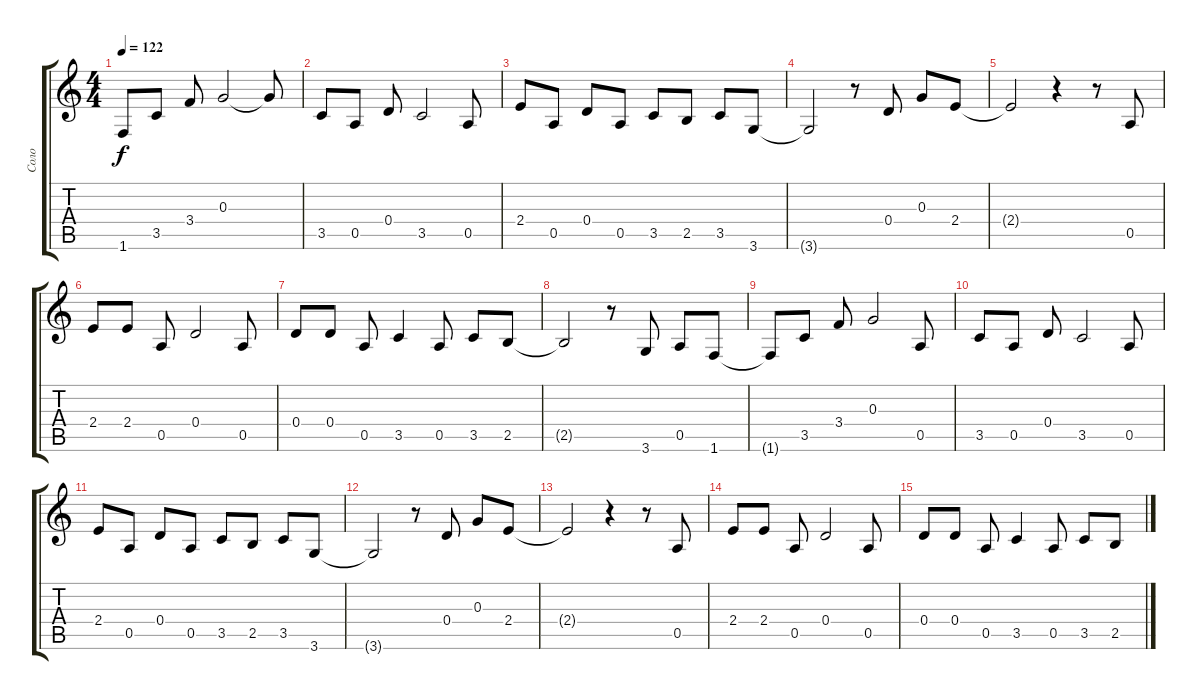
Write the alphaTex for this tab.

\track ("Соло" "Соло") {instrument electricguitarmuted}
\staff {score tabs}
\tuning (E4 B3 G3 D3 A2 E2) {hide}
\ts (4 4)
\tempo 122
\clef g2
\ks c
1.6{t}.8{dy f} 3.5.8 3.4.8 0.3.2 0.3{t}.8 |
3.5.8 0.5.8 0.4.8 3.5.2 0.5.8 |
2.4.8 0.5.8 0.4.8 0.5.8 3.5.8 2.5.8 3.5.8 3.6.8 |
3.6{t}.2 r.8 0.4.8 0.3.8 2.4.8 |
2.4{t}.2 r.4 r.8 0.5.8 |
2.4.8 2.4.8 0.5.8 0.4.2 0.5.8 |
0.4.8 0.4.8 0.5.8 3.5.4 0.5.8 3.5.8 2.5.8 |
2.5{t}.2 r.8 3.6.8 0.5.8 1.6.8 |
1.6{t}.8 3.5.8 3.4.8 0.3.2 0.5.8 |
3.5.8 0.5.8 0.4.8 3.5.2 0.5.8 |
2.4.8 0.5.8 0.4.8 0.5.8 3.5.8 2.5.8 3.5.8 3.6.8 |
3.6{t}.2 r.8 0.4.8 0.3.8 2.4.8 |
2.4{t}.2 r.4 r.8 0.5.8 |
2.4.8 2.4.8 0.5.8 0.4.2 0.5.8 |
0.4.8 0.4.8 0.5.8 3.5.4 0.5.8 3.5.8 2.5.8
